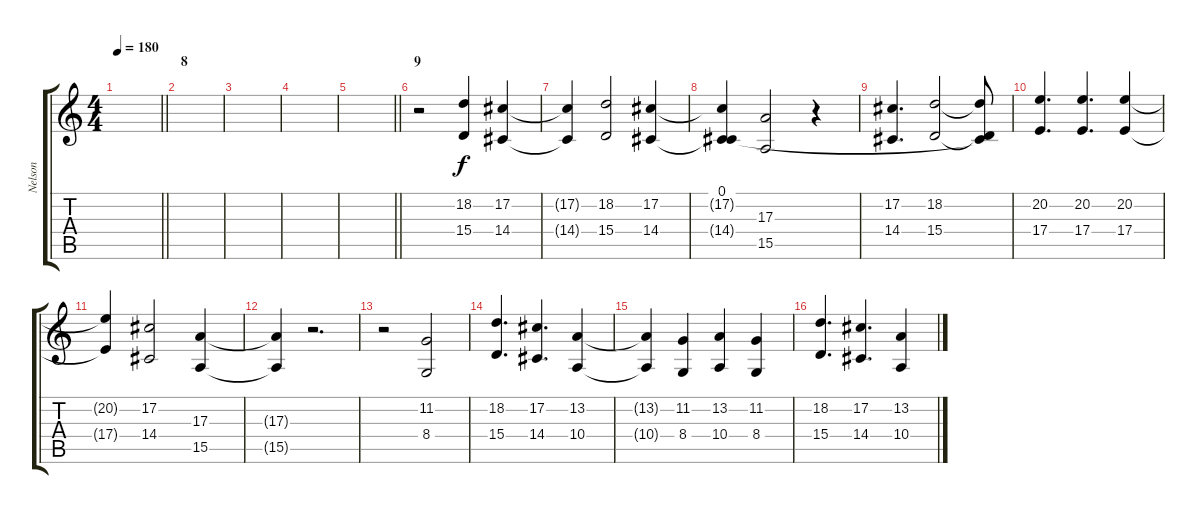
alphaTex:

\track ("Nelson" "Nelson") {instrument violin}
\staff {score tabs}
\tuning (Db4 Ab3 E3 B2 Gb2 B1) {hide}
\ts (4 4)
\tempo 180
\clef g2
\barLineRight lightlight
\ks c
|
\section ("" "8")
|
|
|
\barLineRight lightlight
|
\section ("" "9")
r.2 (18.2 15.4).4 (17.2 14.4).4 |
(17.2{t} 14.4{t}).4 (18.2 15.4).2 (17.2 14.4).4 |
(0.1 17.2{t} 14.4{t}).4 (17.3 15.5).2 r.4 |
(17.2 14.4).4{d} (18.2 15.4).2 (0.1{t} 18.2{t} 15.4{t}).8 |
(20.2 17.4).4{d} (20.2 17.4).4{d} (20.2 17.4).4 |
(20.2{t} 17.4{t}).4 (17.2 14.4).2 (17.3 15.5).4 |
(17.3{t} 15.5{t}).4 r.2{d} |
r.2 (11.2 8.4).2 |
(18.2 15.4).4{d} (17.2 14.4).4{d} (13.2 10.4).4 |
(13.2{t} 10.4{t}).4 (11.2 8.4).4 (13.2 10.4).4 (11.2 8.4).4 |
(18.2 15.4).4{d} (17.2 14.4).4{d} (13.2 10.4).4
